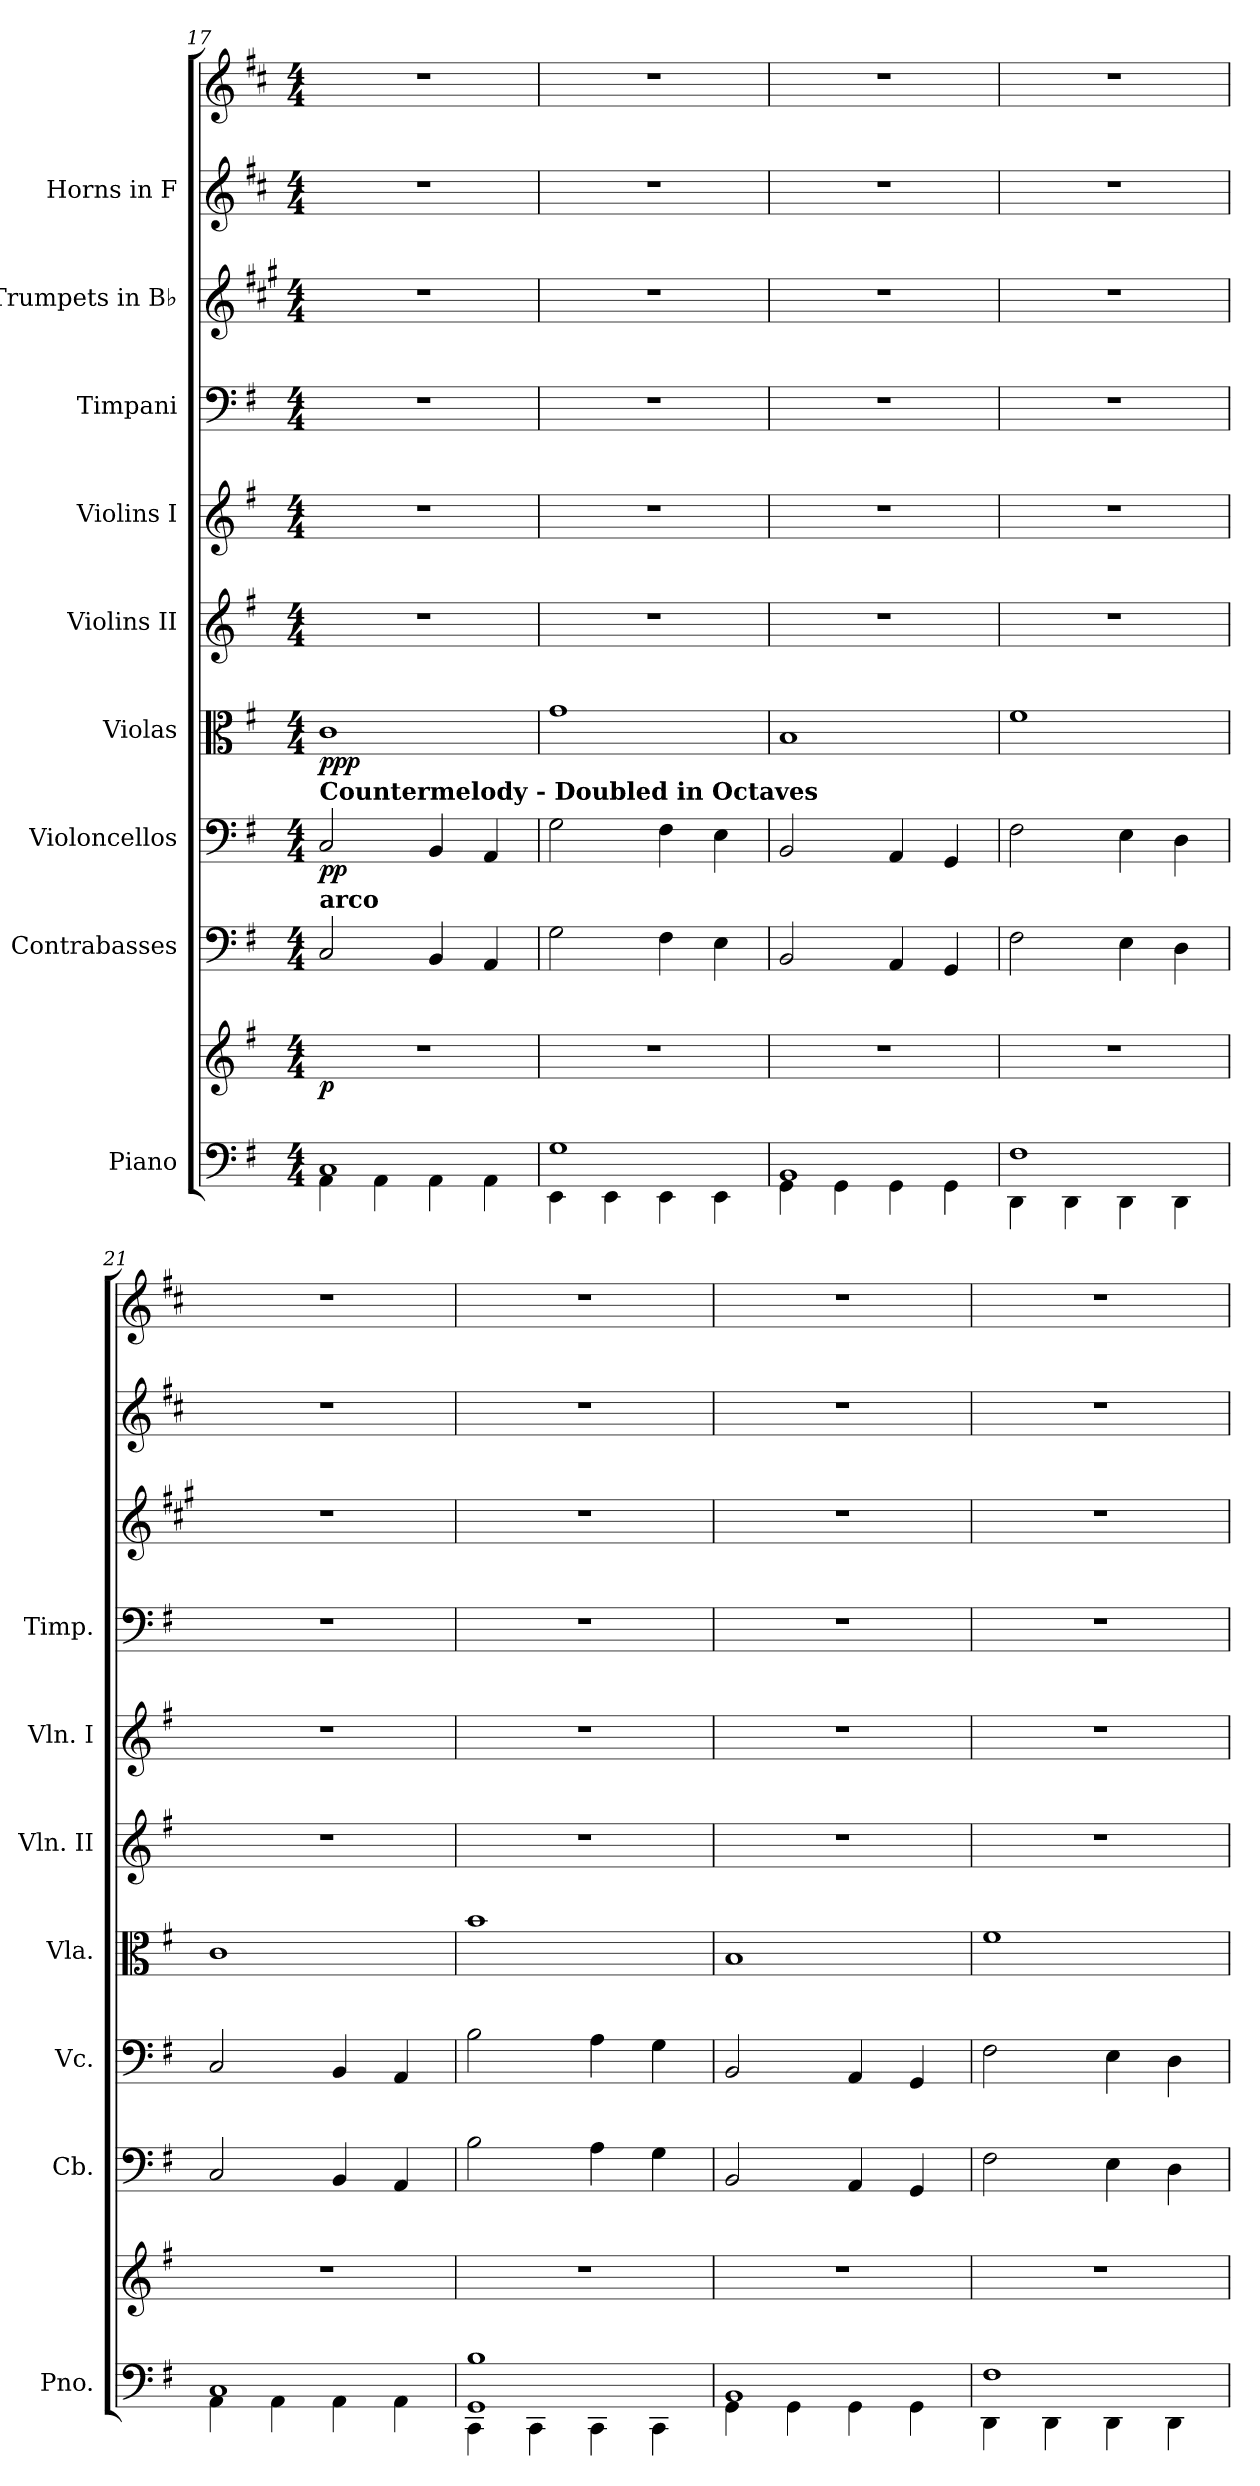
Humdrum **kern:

**kern	**kern	**dynam	**kern	**kern	**dynam	**kern	**dynam	**kern	**kern	**kern	**kern	**kern	**kern
*part9	*part9	*part9	*part8	*part7	*part7	*part6	*part6	*part5	*part4	*part3	*part2	*part1	*part1
*staff11	*staff10	*staff10/11	*staff9	*staff8	*staff8	*staff7	*staff7	*staff6	*staff5	*staff4	*staff3	*staff2	*staff1
*I"Piano	*	*	*I"Contrabasses	*I"Violoncellos	*	*I"Violas	*	*I"Violins II	*I"Violins I	*I"Timpani	*I"Trumpets in B♭	*I"Horns in F	*
*I'Pno.	*	*	*I'Cb.	*I'Vc.	*	*I'Vla.	*	*I'Vln. II	*I'Vln. I	*I'Timp.	*	*	*
*clefF4	*clefG2	*	*clefF4	*clefF4	*	*clefC3	*	*clefG2	*clefG2	*clefF4	*clefG2	*clefG2	*clefG2
*	*	*	*ITrd7c12	*	*	*	*	*	*	*	*ITrd1c2	*ITrd4c7	*ITrd4c7
*k[f#]	*k[f#]	*	*k[f#]	*k[f#]	*	*k[f#]	*	*k[f#]	*k[f#]	*k[f#]	*k[f#]	*k[f#]	*k[f#]
*M4/4	*M4/4	*	*M4/4	*M4/4	*	*M4/4	*	*M4/4	*M4/4	*M4/4	*M4/4	*M4/4	*M4/4
=17	=17	=17	=17	=17	=17	=17	=17	=17	=17	=17	=17	=17	=17
*^	*	*	*	*	*	*	*	*	*	*	*	*	*
!	!	!	!	!	!LO:TX:a:B:t=Countermelody - Doubled in Octaves	!	!	!	!	!	!	!	!	!
!	!	!	!	!LO:TX:a:B:t=arco	!	!	!	!	!	!	!	!	!	!
!	!	!	!LO:DY:b	!	!	!LO:DY:b	!	!LO:DY:b	!	!	!	!	!	!
1C	4AA\	1r	p	2CC/	2C/	pp	1c	ppp	1r	1r	1r	1r	1r	1r
.	4AA\	.	.	.	.	.	.	.	.	.	.	.	.	.
.	4AA\	.	.	4BBB/	4BB/	.	.	.	.	.	.	.	.	.
.	4AA\	.	.	4AAA/	4AA/	.	.	.	.	.	.	.	.	.
=18	=18	=18	=18	=18	=18	=18	=18	=18	=18	=18	=18	=18	=18	=18
1G	4EE\	1r	.	2GG\	2G\	.	1g	.	1r	1r	1r	1r	1r	1r
.	4EE\	.	.	.	.	.	.	.	.	.	.	.	.	.
.	4EE\	.	.	4FF#\	4F#\	.	.	.	.	.	.	.	.	.
.	4EE\	.	.	4EE\	4E\	.	.	.	.	.	.	.	.	.
=19	=19	=19	=19	=19	=19	=19	=19	=19	=19	=19	=19	=19	=19	=19
1BB	4GG\	1r	.	2BBB/	2BB/	.	1B	.	1r	1r	1r	1r	1r	1r
.	4GG\	.	.	.	.	.	.	.	.	.	.	.	.	.
.	4GG\	.	.	4AAA/	4AA/	.	.	.	.	.	.	.	.	.
.	4GG\	.	.	4GGG/	4GG/	.	.	.	.	.	.	.	.	.
=20	=20	=20	=20	=20	=20	=20	=20	=20	=20	=20	=20	=20	=20	=20
1F#	4DD\	1r	.	2FF#\	2F#\	.	1f#	.	1r	1r	1r	1r	1r	1r
.	4DD\	.	.	.	.	.	.	.	.	.	.	.	.	.
.	4DD\	.	.	4EE\	4E\	.	.	.	.	.	.	.	.	.
.	4DD\	.	.	4DD\	4D\	.	.	.	.	.	.	.	.	.
=21	=21	=21	=21	=21	=21	=21	=21	=21	=21	=21	=21	=21	=21	=21
1C	4AA\	1r	.	2CC/	2C/	.	1c	.	1r	1r	1r	1r	1r	1r
.	4AA\	.	.	.	.	.	.	.	.	.	.	.	.	.
.	4AA\	.	.	4BBB/	4BB/	.	.	.	.	.	.	.	.	.
.	4AA\	.	.	4AAA/	4AA/	.	.	.	.	.	.	.	.	.
=22	=22	=22	=22	=22	=22	=22	=22	=22	=22	=22	=22	=22	=22	=22
1GG 1B	4CC\	1r	.	2BB\	2B\	.	1b	.	1r	1r	1r	1r	1r	1r
.	4CC\	.	.	.	.	.	.	.	.	.	.	.	.	.
.	4CC\	.	.	4AA\	4A\	.	.	.	.	.	.	.	.	.
.	4CC\	.	.	4GG\	4G\	.	.	.	.	.	.	.	.	.
=23	=23	=23	=23	=23	=23	=23	=23	=23	=23	=23	=23	=23	=23	=23
1BB	4GG\	1r	.	2BBB/	2BB/	.	1B	.	1r	1r	1r	1r	1r	1r
.	4GG\	.	.	.	.	.	.	.	.	.	.	.	.	.
.	4GG\	.	.	4AAA/	4AA/	.	.	.	.	.	.	.	.	.
.	4GG\	.	.	4GGG/	4GG/	.	.	.	.	.	.	.	.	.
=24	=24	=24	=24	=24	=24	=24	=24	=24	=24	=24	=24	=24	=24	=24
1F#	4DD\	1r	.	2FF#\	2F#\	.	1f#	.	1r	1r	1r	1r	1r	1r
.	4DD\	.	.	.	.	.	.	.	.	.	.	.	.	.
.	4DD\	.	.	4EE\	4E\	.	.	.	.	.	.	.	.	.
.	4DD\	.	.	4DD\	4D\	.	.	.	.	.	.	.	.	.
*v	*v	*	*	*	*	*	*	*	*	*	*	*	*	*
=	=	=	=	=	=	=	=	=	=	=	=	=	=
*-	*-	*-	*-	*-	*-	*-	*-	*-	*-	*-	*-	*-	*-
